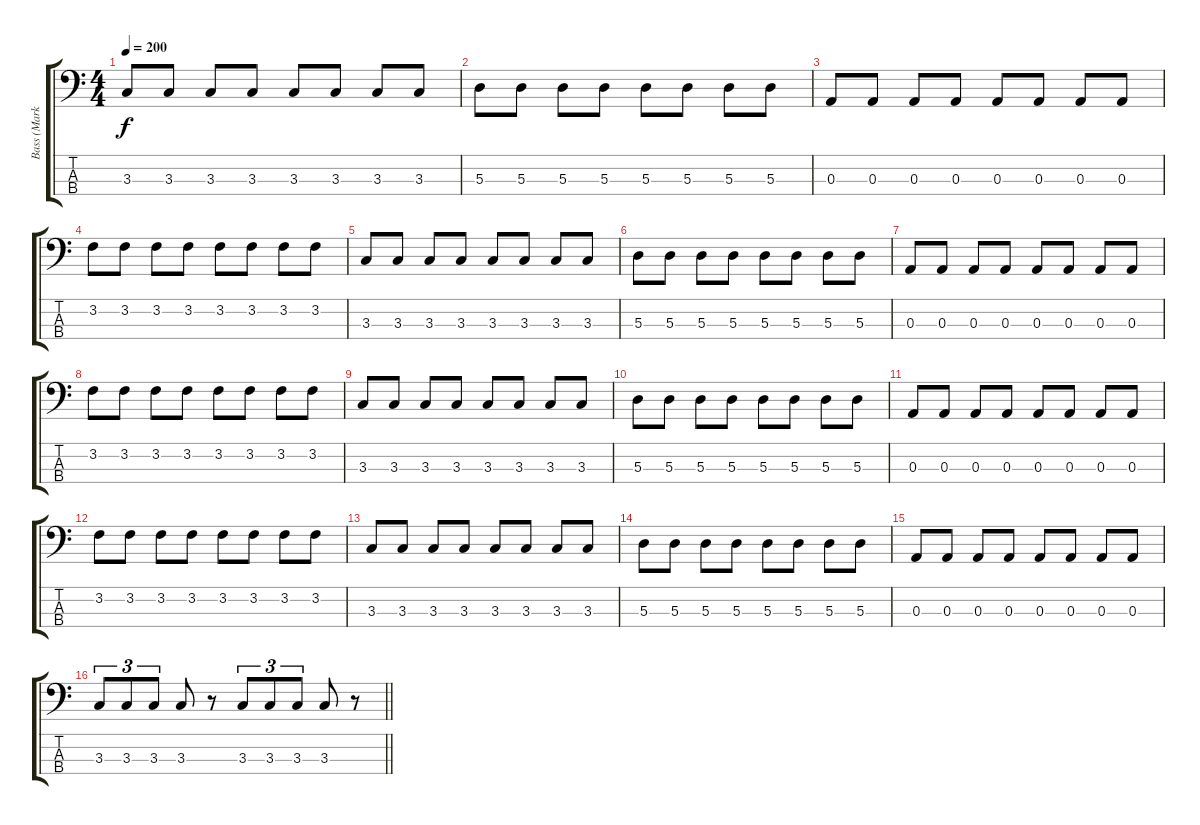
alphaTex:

\track ("Bass (Mark)" "Bass (Mark") {instrument electricbasspick}
\staff {score tabs}
\tuning (G2 D2 A1 E1) {hide}
\ts (4 4)
\tempo 200
\clef f4
\ks c
3.3.8{dy f} 3.3.8 3.3.8 3.3.8 3.3.8 3.3.8 3.3.8 3.3.8 |
5.3.8 5.3.8 5.3.8 5.3.8 5.3.8 5.3.8 5.3.8 5.3.8 |
0.3.8 0.3.8 0.3.8 0.3.8 0.3.8 0.3.8 0.3.8 0.3.8 |
3.2.8 3.2.8 3.2.8 3.2.8 3.2.8 3.2.8 3.2.8 3.2.8 |
3.3.8 3.3.8 3.3.8 3.3.8 3.3.8 3.3.8 3.3.8 3.3.8 |
5.3.8 5.3.8 5.3.8 5.3.8 5.3.8 5.3.8 5.3.8 5.3.8 |
0.3.8 0.3.8 0.3.8 0.3.8 0.3.8 0.3.8 0.3.8 0.3.8 |
3.2.8 3.2.8 3.2.8 3.2.8 3.2.8 3.2.8 3.2.8 3.2.8 |
3.3.8 3.3.8 3.3.8 3.3.8 3.3.8 3.3.8 3.3.8 3.3.8 |
5.3.8 5.3.8 5.3.8 5.3.8 5.3.8 5.3.8 5.3.8 5.3.8 |
0.3.8 0.3.8 0.3.8 0.3.8 0.3.8 0.3.8 0.3.8 0.3.8 |
3.2.8 3.2.8 3.2.8 3.2.8 3.2.8 3.2.8 3.2.8 3.2.8 |
3.3.8 3.3.8 3.3.8 3.3.8 3.3.8 3.3.8 3.3.8 3.3.8 |
5.3.8 5.3.8 5.3.8 5.3.8 5.3.8 5.3.8 5.3.8 5.3.8 |
0.3.8 0.3.8 0.3.8 0.3.8 0.3.8 0.3.8 0.3.8 0.3.8 |
\barLineRight lightlight
3.3.8{tu (3 2)} 3.3.8{tu (3 2)} 3.3.8{tu (3 2)} 3.3.8 r.8 3.3.8{tu (3 2)} 3.3.8{tu (3 2)} 3.3.8{tu (3 2)} 3.3.8 r.8
